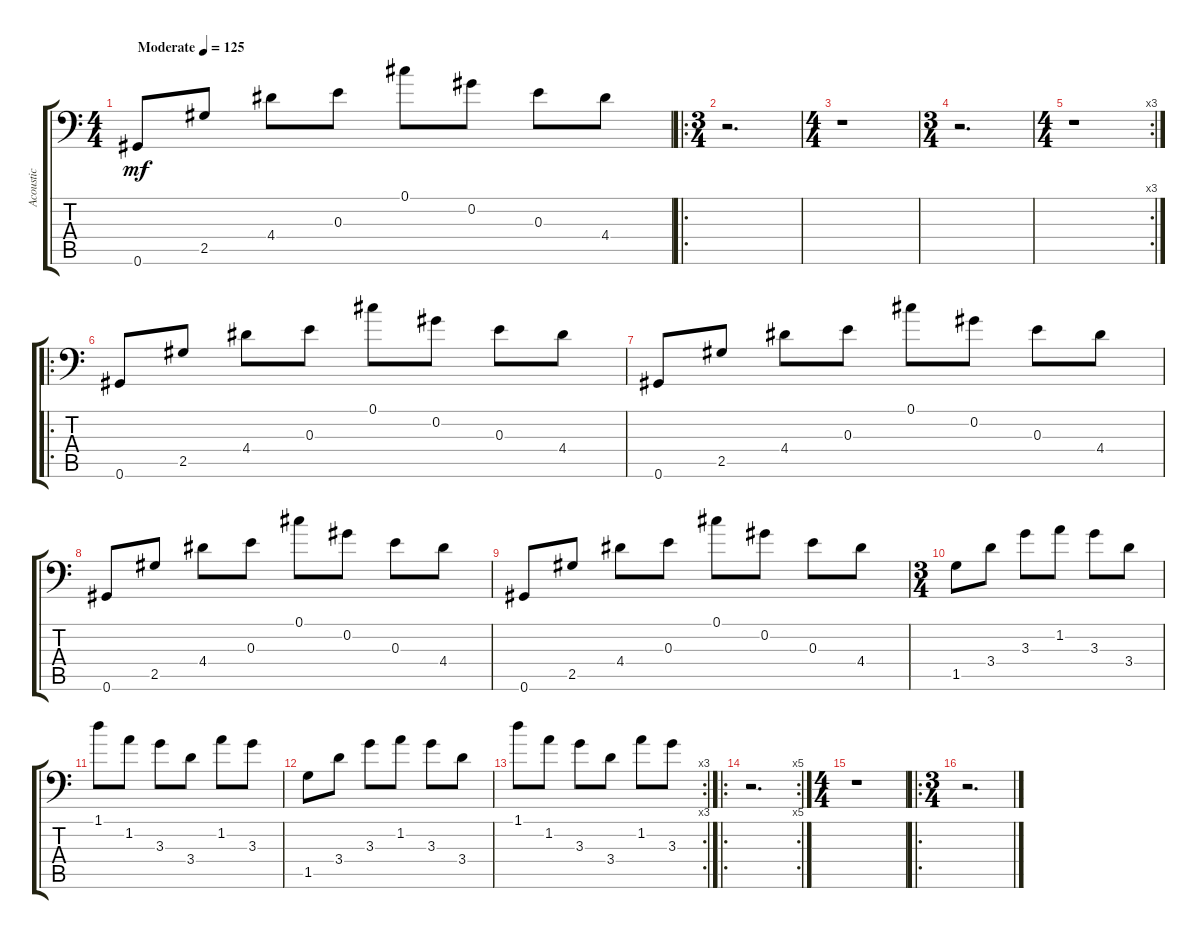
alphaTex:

\track ("Acoustic" "Acoustic") {instrument acousticguitarsteel}
\staff {score tabs}
\tuning (Db4 Ab3 E3 B2 Gb2 Ab1) {hide}
\ts (4 4)
\tempo (125 "Moderate")
\clef f4
\ks c
0.6.8{dy mf instrument acousticguitarsteel} 2.5.8 4.4.8 0.3.8 0.1.8 0.2.8 0.3.8 4.4.8 |
\ro
\ts (3 4)
r.2{d} |
\ts (4 4)
r.1 |
\ts (3 4)
r.2{d} |
\rc 3
\ts (4 4)
r.1 |
\ro
0.6.8 2.5.8 4.4.8 0.3.8 0.1.8 0.2.8 0.3.8 4.4.8 |
0.6.8 2.5.8 4.4.8 0.3.8 0.1.8 0.2.8 0.3.8 4.4.8 |
0.6.8 2.5.8 4.4.8 0.3.8 0.1.8 0.2.8 0.3.8 4.4.8 |
0.6.8 2.5.8 4.4.8 0.3.8 0.1.8 0.2.8 0.3.8 4.4.8 |
\ts (3 4)
1.5.8 3.4.8 3.3.8 1.2.8 3.3.8 3.4.8 |
1.1.8 1.2.8 3.3.8 3.4.8 1.2.8 3.3.8 |
1.5.8 3.4.8 3.3.8 1.2.8 3.3.8 3.4.8 |
\rc 3
1.1.8 1.2.8 3.3.8 3.4.8 1.2.8 3.3.8 |
\ro
\rc 5
r.2{d} |
\ts (4 4)
r.1 |
\ro
\ts (3 4)
r.2{d}
